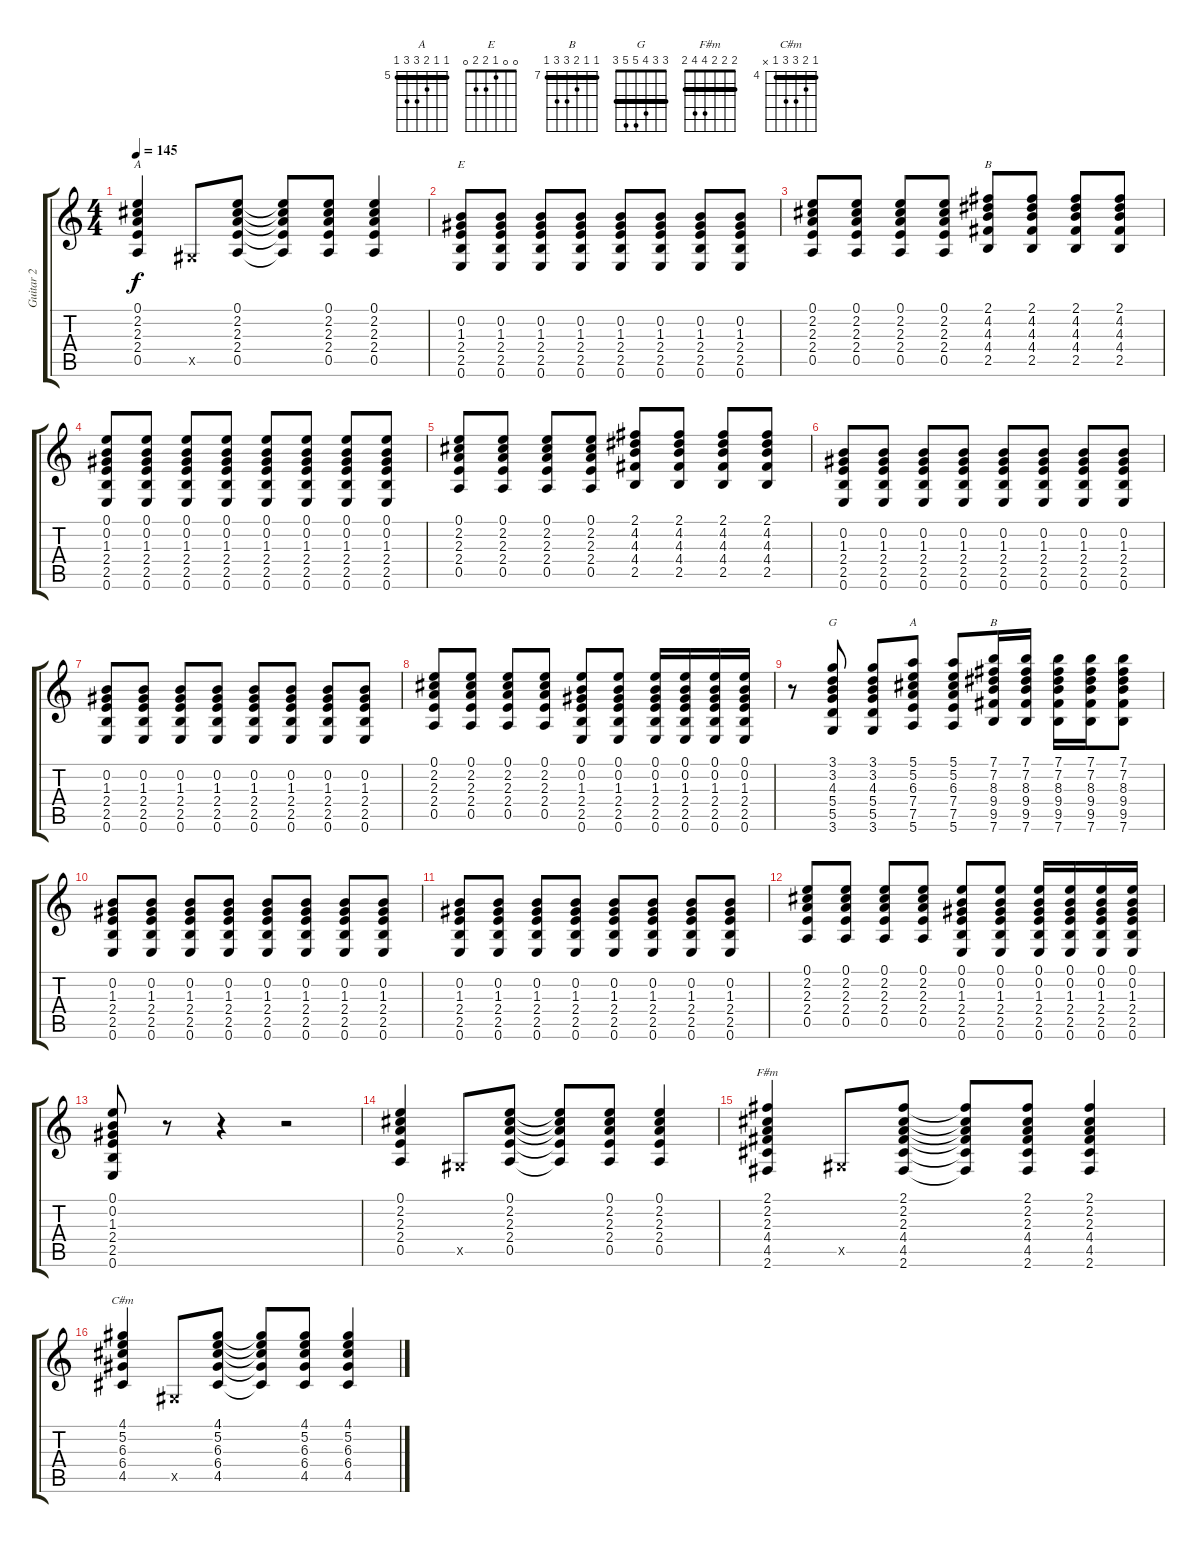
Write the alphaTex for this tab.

\track ("Guitar 2" "Guitar 2") {instrument acousticguitarsteel}
\staff {score tabs}
\tuning (E4 B3 G3 D3 A2 E2) {hide}
\chord ("A" 0 2 2 2 0 x)
\chord ("E" 0 0 1 2 2 0)
\chord ("B" 2 4 4 4 2 x) {barre 2}
\chord ("G" 3 3 4 5 5 3) {barre 3}
\chord ("A" 5 5 6 7 7 5) {firstfret 5 barre 5}
\chord ("B" 7 7 8 9 9 7) {firstfret 7 barre 7}
\chord ("F#m" 2 2 2 4 4 2) {barre 2}
\chord ("C#m" 4 5 6 6 4 x) {firstfret 4 barre 4}
\ts (4 4)
\tempo 145
\clef g2
\ks c
(0.1 2.2 2.3 2.4 0.5).4{ch "A" dy f} -1.5{x}.8 (0.1 2.2 2.3 2.4 0.5).8 (0.1{t} 2.2{t} 2.3{t} 2.4{t} 0.5{t}).8 (0.1 2.2 2.3 2.4 0.5).8 (0.1 2.2 2.3 2.4 0.5).4 |
(0.2 1.3 2.4 2.5 0.6).8{ch "E"} (0.2 1.3 2.4 2.5 0.6).8 (0.2 1.3 2.4 2.5 0.6).8 (0.2 1.3 2.4 2.5 0.6).8 (0.2 1.3 2.4 2.5 0.6).8 (0.2 1.3 2.4 2.5 0.6).8 (0.2 1.3 2.4 2.5 0.6).8 (0.2 1.3 2.4 2.5 0.6).8 |
(0.1 2.2 2.3 2.4 0.5).8 (0.1 2.2 2.3 2.4 0.5).8 (0.1 2.2 2.3 2.4 0.5).8 (0.1 2.2 2.3 2.4 0.5).8 (2.1 4.2 4.3 4.4 2.5).8{ch "B"} (2.1 4.2 4.3 4.4 2.5).8 (2.1 4.2 4.3 4.4 2.5).8 (2.1 4.2 4.3 4.4 2.5).8 |
(0.1 0.2 1.3 2.4 2.5 0.6).8 (0.1 0.2 1.3 2.4 2.5 0.6).8 (0.1 0.2 1.3 2.4 2.5 0.6).8 (0.1 0.2 1.3 2.4 2.5 0.6).8 (0.1 0.2 1.3 2.4 2.5 0.6).8 (0.1 0.2 1.3 2.4 2.5 0.6).8 (0.1 0.2 1.3 2.4 2.5 0.6).8 (0.1 0.2 1.3 2.4 2.5 0.6).8 |
(0.1 2.2 2.3 2.4 0.5).8 (0.1 2.2 2.3 2.4 0.5).8 (0.1 2.2 2.3 2.4 0.5).8 (0.1 2.2 2.3 2.4 0.5).8 (2.1 4.2 4.3 4.4 2.5).8 (2.1 4.2 4.3 4.4 2.5).8 (2.1 4.2 4.3 4.4 2.5).8 (2.1 4.2 4.3 4.4 2.5).8 |
(0.2 1.3 2.4 2.5 0.6).8 (0.2 1.3 2.4 2.5 0.6).8 (0.2 1.3 2.4 2.5 0.6).8 (0.2 1.3 2.4 2.5 0.6).8 (0.2 1.3 2.4 2.5 0.6).8 (0.2 1.3 2.4 2.5 0.6).8 (0.2 1.3 2.4 2.5 0.6).8 (0.2 1.3 2.4 2.5 0.6).8 |
(0.2 1.3 2.4 2.5 0.6).8 (0.2 1.3 2.4 2.5 0.6).8 (0.2 1.3 2.4 2.5 0.6).8 (0.2 1.3 2.4 2.5 0.6).8 (0.2 1.3 2.4 2.5 0.6).8 (0.2 1.3 2.4 2.5 0.6).8 (0.2 1.3 2.4 2.5 0.6).8 (0.2 1.3 2.4 2.5 0.6).8 |
(0.1 2.2 2.3 2.4 0.5).8 (0.1 2.2 2.3 2.4 0.5).8 (0.1 2.2 2.3 2.4 0.5).8 (0.1 2.2 2.3 2.4 0.5).8 (0.1 0.2 1.3 2.4 2.5 0.6).8 (0.1 0.2 1.3 2.4 2.5 0.6).8 (0.1 0.2 1.3 2.4 2.5 0.6).16 (0.1 0.2 1.3 2.4 2.5 0.6).16 (0.1 0.2 1.3 2.4 2.5 0.6).16 (0.1 0.2 1.3 2.4 2.5 0.6).16 |
r.8 (3.1 3.2 4.3 5.4 5.5 3.6).8{ch "G"} (3.1 3.2 4.3 5.4 5.5 3.6).8 (5.1 5.2 6.3 7.4 7.5 5.6).8{ch "A"} (5.1 5.2 6.3 7.4 7.5 5.6).8 (7.1 7.2 8.3 9.4 9.5 7.6).16{ch "B"} (7.1 7.2 8.3 9.4 9.5 7.6).16 (7.1 7.2 8.3 9.4 9.5 7.6).16 (7.1 7.2 8.3 9.4 9.5 7.6).16 (7.1 7.2 8.3 9.4 9.5 7.6).8 |
(0.2 1.3 2.4 2.5 0.6).8 (0.2 1.3 2.4 2.5 0.6).8 (0.2 1.3 2.4 2.5 0.6).8 (0.2 1.3 2.4 2.5 0.6).8 (0.2 1.3 2.4 2.5 0.6).8 (0.2 1.3 2.4 2.5 0.6).8 (0.2 1.3 2.4 2.5 0.6).8 (0.2 1.3 2.4 2.5 0.6).8 |
(0.2 1.3 2.4 2.5 0.6).8 (0.2 1.3 2.4 2.5 0.6).8 (0.2 1.3 2.4 2.5 0.6).8 (0.2 1.3 2.4 2.5 0.6).8 (0.2 1.3 2.4 2.5 0.6).8 (0.2 1.3 2.4 2.5 0.6).8 (0.2 1.3 2.4 2.5 0.6).8 (0.2 1.3 2.4 2.5 0.6).8 |
(0.1 2.2 2.3 2.4 0.5).8 (0.1 2.2 2.3 2.4 0.5).8 (0.1 2.2 2.3 2.4 0.5).8 (0.1 2.2 2.3 2.4 0.5).8 (0.1 0.2 1.3 2.4 2.5 0.6).8 (0.1 0.2 1.3 2.4 2.5 0.6).8 (0.1 0.2 1.3 2.4 2.5 0.6).16 (0.1 0.2 1.3 2.4 2.5 0.6).16 (0.1 0.2 1.3 2.4 2.5 0.6).16 (0.1 0.2 1.3 2.4 2.5 0.6).16 |
(0.1 0.2 1.3 2.4 2.5 0.6).8 r.8 r.4 r.2 |
(0.1 2.2 2.3 2.4 0.5).4 -1.5{x}.8 (0.1 2.2 2.3 2.4 0.5).8 (0.1{t} 2.2{t} 2.3{t} 2.4{t} 0.5{t}).8 (0.1 2.2 2.3 2.4 0.5).8 (0.1 2.2 2.3 2.4 0.5).4 |
(2.1 2.2 2.3 4.4 4.5 2.6).4{ch "F#m"} -1.5{x}.8 (2.1 2.2 2.3 4.4 4.5 2.6).8 (2.1{t} 2.2{t} 2.3{t} 4.4{t} 4.5{t} 2.6{t}).8 (2.1 2.2 2.3 4.4 4.5 2.6).8 (2.1 2.2 2.3 4.4 4.5 2.6).4 |
(4.1 5.2 6.3 6.4 4.5).4{ch "C#m"} -1.5{x}.8 (4.1 5.2 6.3 6.4 4.5).8 (4.1{t} 5.2{t} 6.3{t} 6.4{t} 4.5{t}).8 (4.1 5.2 6.3 6.4 4.5).8 (4.1 5.2 6.3 6.4 4.5).4
